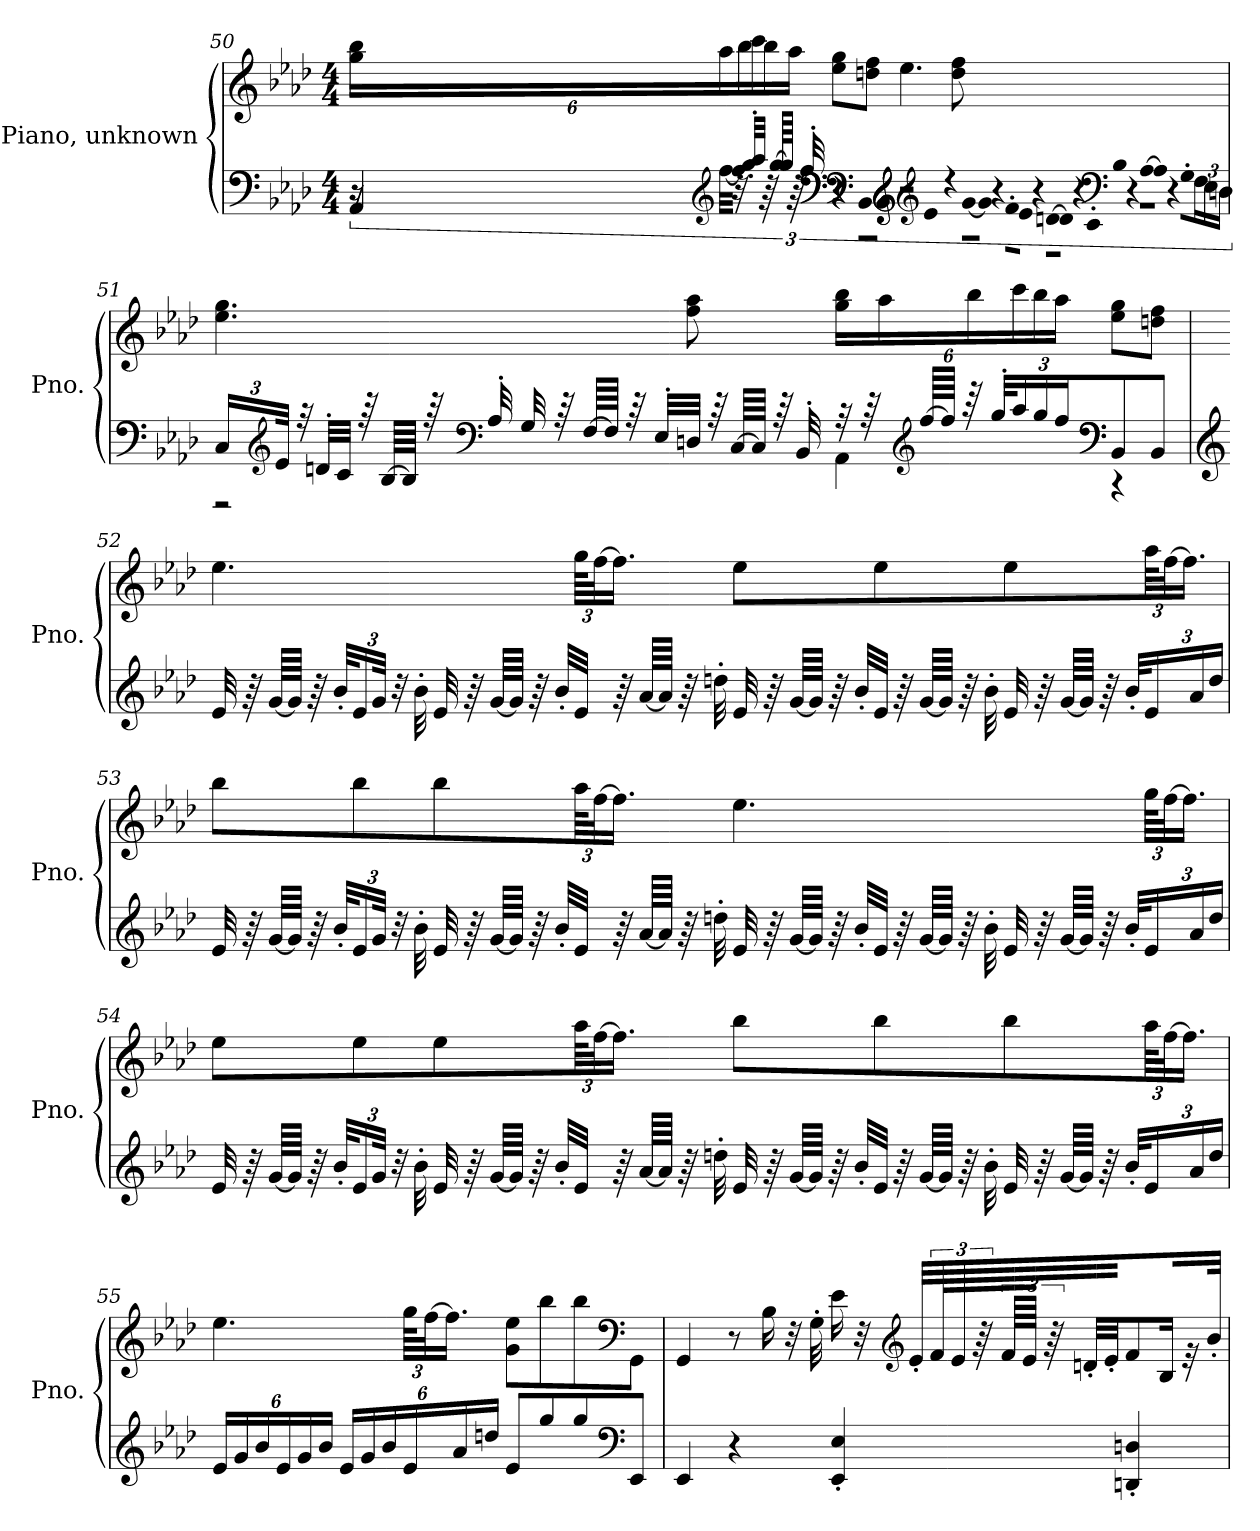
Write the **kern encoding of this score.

**kern	**kern
*part1	*part1
*staff2	*staff1
*I"Piano, unknown	*
*I'Pno.	*
!!LO:LB:g=z
*clefF4	*clefG2
*k[b-e-a-d-]	*k[b-e-a-d-]
*M4/4	*M4/4
=50	=50
*^	*
*	*^	*
*	*	*	*Xbrackettup
16r	24r	4AA-/	24gg\ 24bb-\LL
*clefG2	*	*	*
.	[48ff\KKL	.	24aa-\
32r	8.ff\J]	.	.
.	.	.	24bb-\
32gg'/LLL	.	.	.
32aa-/JJJ	.	.	24ccc\
64r	.	.	.
.	.	.	24bb-\
[64gg/LLLL	.	.	.
64gg/JJJJ]	.	.	.
64r	.	.	.
.	.	.	24aa-\JJ
32ff'/	.	.	.
*clefF4	*	*	*
4r	8BB-\L	4r	8ee-\ 8gg\L
.	8BB-\J	.	8ddn\ 8ff\J
*clefG2	*	*	*
2r	32e-\	2r	4.ee-\
.	64r	.	.
.	[64g\LLLL	.	.
.	64g\JJJJ]	.	.
.	64r	.	.
.	32f'\LLL	.	.
.	32e-\JJJ	.	.
.	64r	.	.
.	[64dn\LLLL	.	.
.	64d\JJJJ]	.	.
.	64r	.	.
.	32c'\	.	.
*clefF4	*	*	*
.	32B-\	.	.
.	64r	.	.
.	[64A-\LLLL	.	.
.	64A-\JJJJ]	.	.
.	64r	.	.
.	32G'\KLL	.	.
*	*Xbrackettup	*	*
.	24F\	.	8dd\ 8ff\
.	24E-\	.	.
.	24Dn\JJ	.	.
*	*v	*v	*
!!LO:LB:g=z
=51	=51	=51
24C/LL	2r	4.ee-\ 4.gg\
*clefG2	*	*
48e-/JJk	.	.
32r	.	.
32dn'/LLL	.	.
32c/JJJ	.	.
64r	.	.
[64B-/LLLL	.	.
64B-/JJJJ]	.	.
64r	.	.
*clefF4	*	*
32A-'/	.	.
32G/	.	.
64r	.	.
[64F/LLLL	.	.
64F/JJJJ]	.	.
64r	.	.
32E-'/LLL	.	.
32Dn/JJJ	.	8ff\ 8aa-\
64r	.	.
[64C/LLLL	.	.
64C/JJJJ]	.	.
64r	.	.
32BB-'/	.	.
32r	4AA-\	24gg\ 24bb-\LL
64r	.	.
.	.	24aa-\
*clefG2	*	*
[64ff/LLLL	.	.
64ff/JJJJ]	.	.
64r	.	.
.	.	24bb-\
32gg'/KLL	.	.
24aa-/	.	24ccc\
24gg/	.	24bb-\
24ff/J	.	24aa-\JJ
*clefF4	*	*
8BB-/	4r	8ee-\ 8gg\L
8BB-/J	.	8ddn\ 8ff\J
*v	*v	*
!!LO:LB:g=z
=52	=52
*clefG2	*
32e-/	4.ee-\
64r	.
[64g/LLLL	.
64g/JJJJ]	.
64r	.
32b-'/KLL	.
24e-/	.
48g/JJk	.
32r	.
32b-'\	.
32e-/	.
64r	.
[64g/LLLL	.
64g/JJJJ]	.
64r	.
32b-'/LLL	.
32e-/JJJ	96gg\KLLL
.	[48ff\J
64r	16.ff\JJ]
[64a-/LLLL	.
64a-/JJJJ]	.
64r	.
32ddn'\	.
32e-/	8ee-\L
64r	.
[64g/LLLL	.
64g/JJJJ]	.
64r	.
32b-'/LLL	.
32e-/JJJ	8ee-\
64r	.
[64g/LLLL	.
64g/JJJJ]	.
64r	.
32b-'\	.
32e-/	8ee-\
64r	.
[64g/LLLL	.
64g/JJJJ]	.
64r	.
32b-'/KLL	.
24e-/	96aa-\KLL
.	[48ff\J
.	16.ff\JJ]
24a-/	.
24dd/JJ	.
!!LO:LB:g=z
=53	=53
32e-/	8bb-\L
64r	.
[64g/LLLL	.
64g/JJJJ]	.
64r	.
32b-'/KLL	.
24e-/	8bb-\
48g/JJk	.
32r	.
32b-'\	.
32e-/	8bb-\
64r	.
[64g/LLLL	.
64g/JJJJ]	.
64r	.
32b-'/LLL	.
32e-/JJJ	96aa-\KLL
.	[48ff\J
64r	16.ff\JJ]
[64a-/LLLL	.
64a-/JJJJ]	.
64r	.
32ddn'\	.
32e-/	4.ee-\
64r	.
[64g/LLLL	.
64g/JJJJ]	.
64r	.
32b-'/LLL	.
32e-/JJJ	.
64r	.
[64g/LLLL	.
64g/JJJJ]	.
64r	.
32b-'\	.
32e-/	.
64r	.
[64g/LLLL	.
64g/JJJJ]	.
64r	.
32b-'/KLL	.
24e-/	96gg\KLLL
.	[48ff\J
.	16.ff\JJ]
24a-/	.
24dd/JJ	.
!!LO:PB:g=z
=54	=54
32e-/	8ee-\L
64r	.
[64g/LLLL	.
64g/JJJJ]	.
64r	.
32b-'/KLL	.
24e-/	8ee-\
48g/JJk	.
32r	.
32b-'\	.
32e-/	8ee-\
64r	.
[64g/LLLL	.
64g/JJJJ]	.
64r	.
32b-'/LLL	.
32e-/JJJ	96aa-\KLL
.	[48ff\J
64r	16.ff\JJ]
[64a-/LLLL	.
64a-/JJJJ]	.
64r	.
32ddn'\	.
32e-/	8bb-\L
64r	.
[64g/LLLL	.
64g/JJJJ]	.
64r	.
32b-'/LLL	.
32e-/JJJ	8bb-\
64r	.
[64g/LLLL	.
64g/JJJJ]	.
64r	.
32b-'\	.
32e-/	8bb-\
64r	.
[64g/LLLL	.
64g/JJJJ]	.
64r	.
32b-'/KLL	.
24e-/	96aa-\KLL
.	[48ff\J
.	16.ff\JJ]
24a-/	.
24dd/JJ	.
!!LO:LB:g=z
=55	=55
24e-/LL	4.ee-\
24g/	.
24b-/	.
24e-/	.
24g/	.
24b-/JJ	.
24e-/LL	.
24g/	.
24b-/	.
24e-/	96gg\KLLL
.	[48ff\J
.	16.ff\JJ]
24a-/	.
24ddn/JJ	.
8e-/L	8g\ 8ee-\L
8gg/	8bb-\
8gg/	8bb-\
*clefF4	*clefF4
8EE-/J	8GG\J
=56	=56
4EE-/	4GG/
4r	8r
.	16B-\
.	32r
.	32G'\
4EE-/' 4E-/'	16e-\
.	32r
*	*clefG2
.	32e-'/LLL
*	*brackettup
.	96f/L
.	96e-/JJJJ
.	96r
.	96f/LLLL
.	96e-/JJJJ
.	96r
.	32dn'/LLL
.	32e-'/JJ
4DDn/' 4Dn/'	8f/
.	16B-/Jk
.	32r
.	32b-'\
=	=
*-	*-
